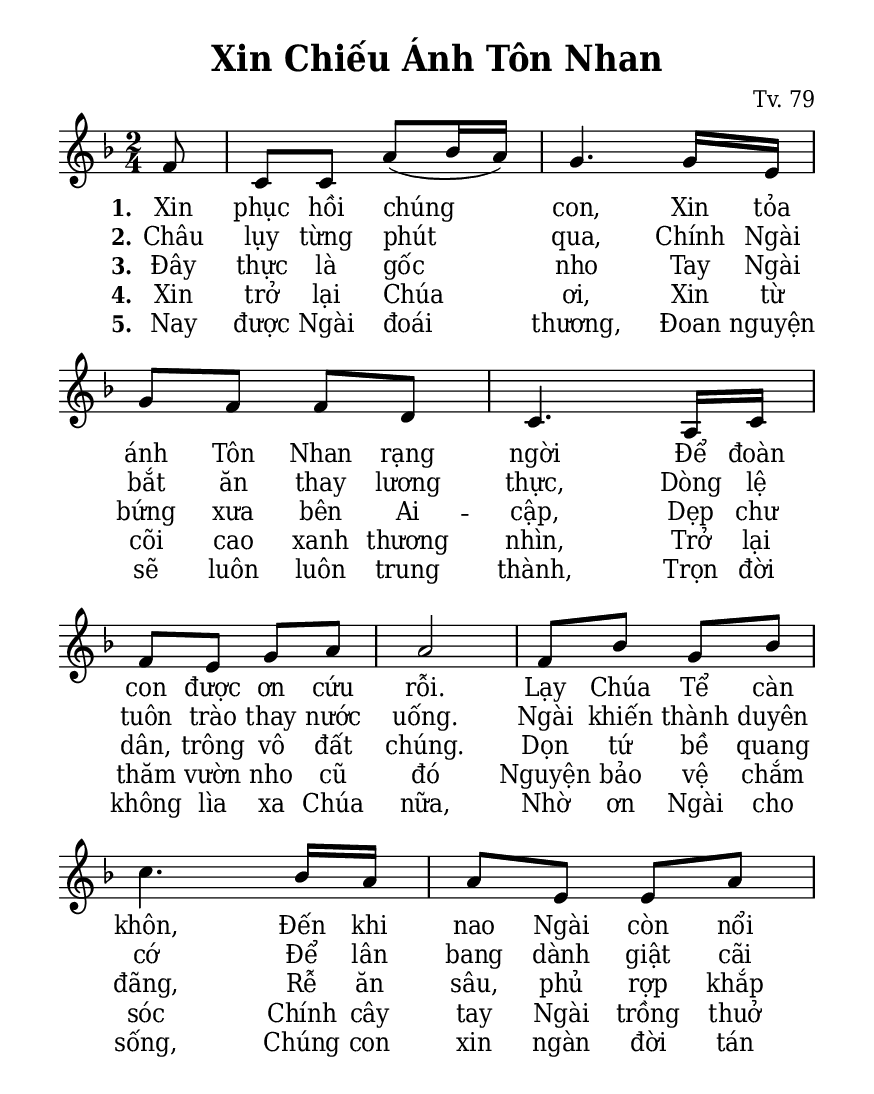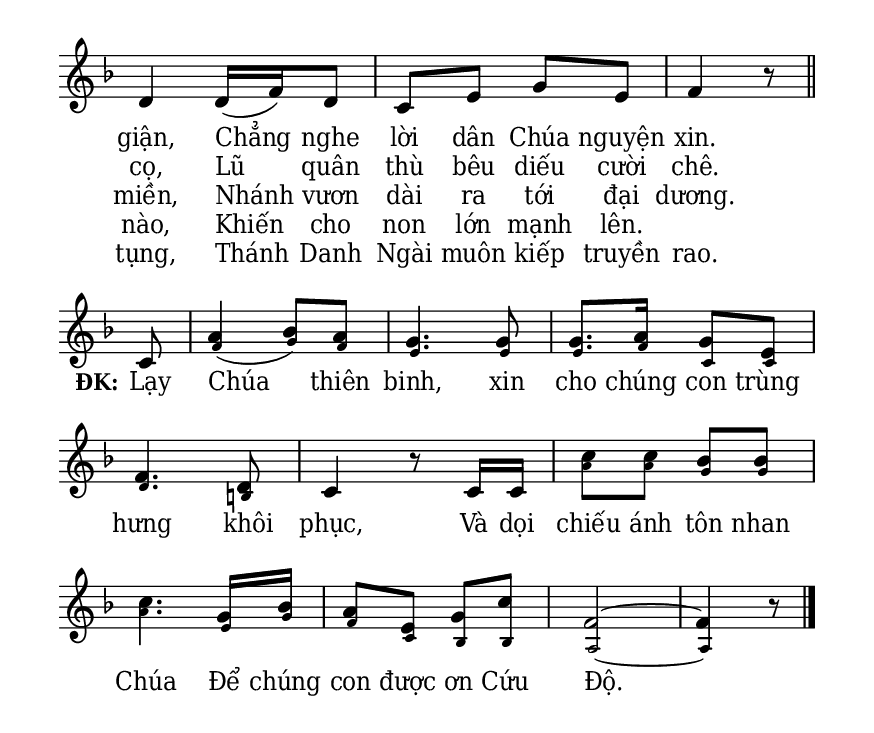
% Cài đặt chung\
\version "2.22.1"
\include "english.ly"

\header {
  title = "Xin Chiếu Ánh Tôn Nhan"
  composer = "Tv. 79"
  %arranger = "Lm. Kim Long"
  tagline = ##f
}

% Nhạc phiên khúc
nhacPhienKhucSop = \relative c' {
  \partial 8 f8 |
  c c a' (bf16 a) |
  g4. g16 e |
  g8 f f d |
  c4. a16 c |
  f8 e g a |
  a2 |
  f8 bf g bf |
  c4. bf16 a |
  a8 e e a |
  d,4 d16 (f) d8 |
  c8 e g e |
  f4 r8 \bar "||" \break
  
  c8 |
  a'4 (bf8) a |
  g4. g8 |
  g8. a16 g8 e |
  f4. d8 |
  c4 r8 c16 c |
  c'8 c bf bf |
  c4. g16 bf |
  a8 e g c |
  f,2 ~ |
  f4 r8 \bar "|."
}

nhacPhienKhucAlto = \relative c' {
  r8 |
  R2*11
  r4.
  c8 |
  f4 (g8) f |
  e4. e8 |
  e8. f16 c8 c |
  d4. b!8 |
  c4 r8 c16 c |
  a'8 a g g |
  a4. e16 g |
  f8 c bf bf |
  a2 ~ |
  a4 r8
}

% Lời phiên khúc
loiPhienKhucSop = \lyrics {
  <<
    {
      \set stanza = "1."
      Xin phục hồi chúng con,
      Xin tỏa ánh Tôn Nhan rạng ngời
      Để đoàn con được ơn cứu rỗi.
      Lạy Chúa Tể càn khôn,
      Đến khi nao Ngài còn nổi giận,
      Chẳng nghe lời dân Chúa nguyện xin.
    }
    \new Lyrics {
	    \set associatedVoice = "beSop"
	    \set stanza = "2."
	    Châu lụy từng phút qua,
	    Chính Ngài bắt ăn thay lương thực,
	    Dòng lệ tuôn trào thay nước uống.
	    Ngài khiến thành duyên cớ
	    Để lân bang dành giật cãi cọ,
	    Lũ quân thù bêu diếu cười chê.
    }
    \new Lyrics {
	    \set associatedVoice = "beSop"
	    \set stanza = "3."
	    Đây thực là gốc nho
	    Tay Ngài bứng xưa bên Ai -- cập,
	    Dẹp chư dân, trông vô đất chúng.
	    Dọn tứ bề quang đãng,
	    Rễ ăn sâu, phủ rợp khắp miền,
	    Nhánh vươn dài ra tới đại dương.
    }
    \new Lyrics {
	    \set associatedVoice = "beSop"
	    \set stanza = "4."
	    Xin trở lại Chúa ơi,
	    Xin từ cõi cao xanh thương nhìn,
	    Trở lại thăm vườn nho cũ đó
	    Nguyện bảo vệ chắm sóc
	    Chính cây tay Ngài trồng thuở nào,
	    Khiến cho non lớn mạnh lên.
    }
    \new Lyrics {
	    \set associatedVoice = "beSop"
	    \set stanza = "5."
	    Nay được Ngài đoái thương,
	    Đoan nguyện sẽ luôn luôn trung thành,
	    Trọn đời không lìa xa Chúa nữa,
	    Nhờ ơn Ngài cho sống,
	    Chúng con xin ngàn đời tán tụng,
	    Thánh Danh Ngài muôn kiếp truyền rao.
    }
  >>
  \set stanza = "ĐK:"
  Lạy Chúa thiên binh,
  xin cho chúng con trùng hưng khôi phục,
  Và dọi chiếu ánh tôn nhan Chúa
  Để chúng con được ơn Cứu Độ.
}

% Dàn trang
\paper {
  #(set-paper-size "a5")
  top-margin = 12\mm
  bottom-margin = 10\mm
  left-margin = 10\mm
  right-margin = 10\mm
  indent = #0
  #(define fonts
	 (make-pango-font-tree "Deja Vu Serif Condensed"
	 		       "Deja Vu Serif Condensed"
			       "Deja Vu Serif Condensed"
			       (/ 20 20)))
  print-page-number = ##f
  system-system-spacing = #'((basic-distance . 0.1) (padding . 3))
  ragged-bottom = ##t
}

TongNhip = {
  \key f \major \time 2/4
  \set Timing.beamExceptions = #'()
  \set Timing.baseMoment = #(ly:make-moment 1/4)
}

% Đổi kích thước nốt cho bè phụ
notBePhu =
#(define-music-function (font-size music) (number? ly:music?)
   (for-some-music
     (lambda (m)
       (if (music-is-of-type? m 'rhythmic-event)
           (begin
             (set! (ly:music-property m 'tweaks)
                   (cons `(font-size . ,font-size)
                         (ly:music-property m 'tweaks)))
             #t)
           #f))
     music)
   music)

\score {
  \new ChoirStaff <<
    \new Staff \with {
        \consists "Merge_rests_engraver"
        printPartCombineTexts = ##f
      }
      <<
      \new Voice \TongNhip \partCombine 
        \nhacPhienKhucSop
        \notBePhu -3 { \nhacPhienKhucAlto }
      \new NullVoice = beSop \nhacPhienKhucSop
      \new Lyrics \lyricsto beSop \loiPhienKhucSop
      >>
  >>
  \layout {
    %\override Staff.TimeSignature.transparent = ##t
    \override Lyrics.LyricSpace.minimum-distance = #0.8
    \override Score.BarNumber.break-visibility = ##(#f #f #f)
    \override Score.SpacingSpanner.uniform-stretching = ##t
  } 
}
